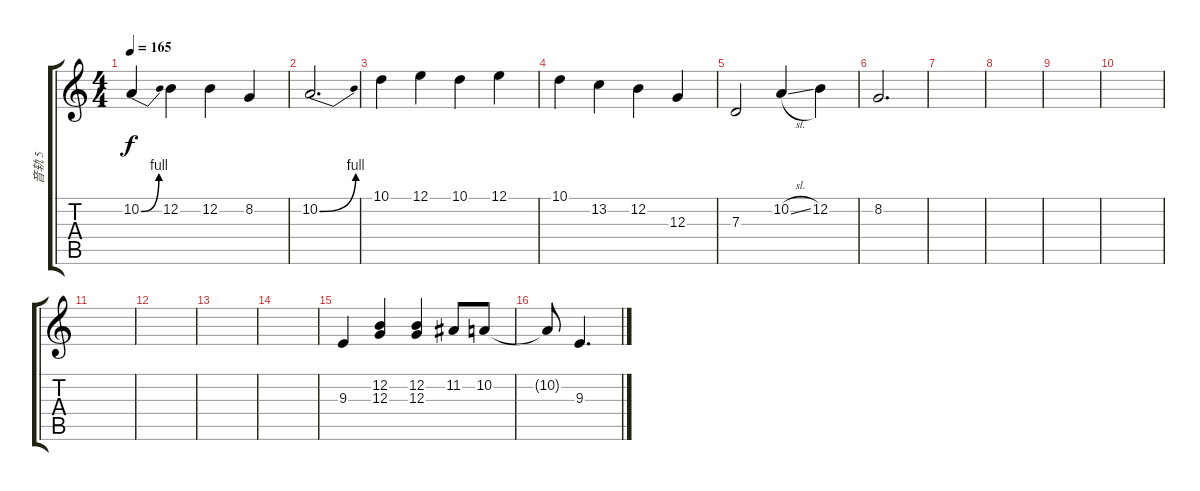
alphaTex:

\track ("音轨 5" "音轨 5") {instrument brasssection}
\staff {score tabs}
\tuning (E4 B3 G3 D3 A2 E2) {hide}
\ts (4 4)
\tempo 165
\clef g2
\ks c
10.2{be (bend 0 0 60 4)}.4{dy f} 12.2.4 12.2.4 8.2.4 |
10.2{be (bend 0 0 60 4)}.2{d} |
10.1.4 12.1.4 10.1.4 12.1.4 |
10.1.4 13.2.4 12.2.4 12.3.4 |
7.3.2 10.2{sl}.4 12.2.4 |
8.2.2{d} |
|
|
|
|
|
|
|
|
9.3.4 (12.2 12.3).4 (12.2 12.3).4 11.2.8 10.2.8 |
10.2{t}.8 9.3.4{d}
